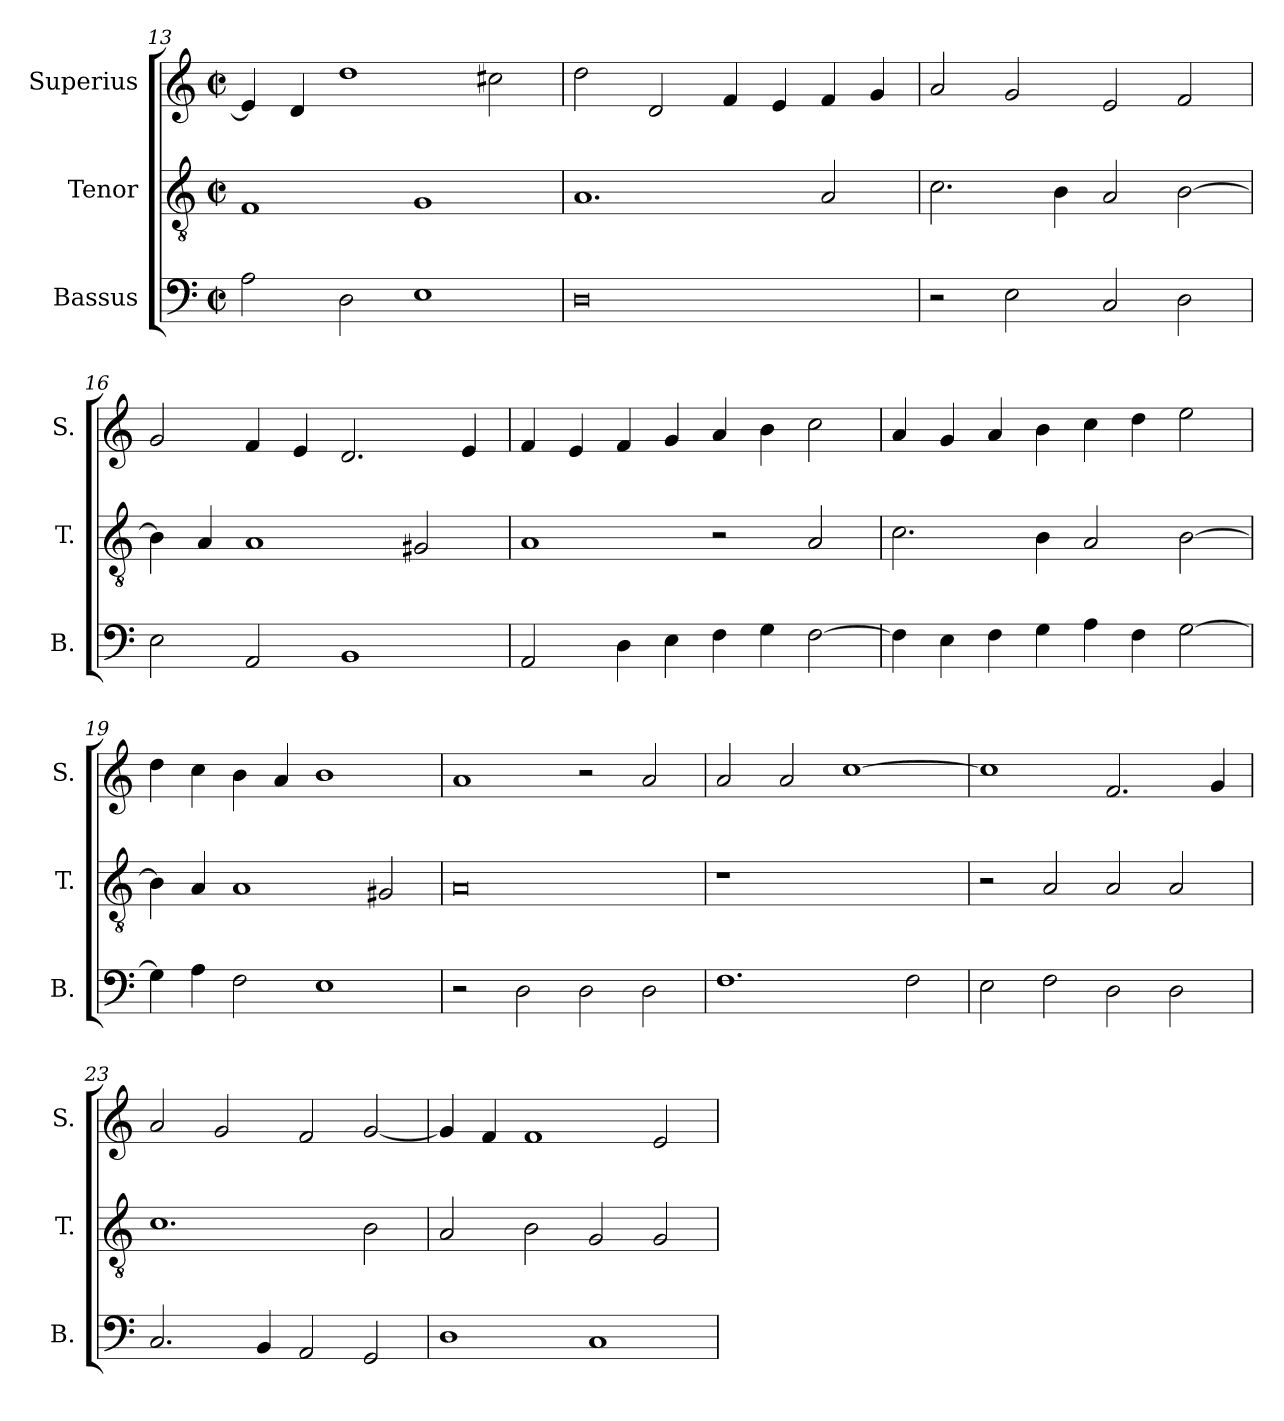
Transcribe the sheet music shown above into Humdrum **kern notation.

**kern	**kern	**kern
*part3	*part2	*part1
*staff3	*staff2	*staff1
*I"Bassus	*I"Tenor	*I"Superius
*I'B.	*I'T.	*I'S.
*clefF4	*clefGv2	*clefG2
*	*ITrd7c12	*
*k[]	*k[]	*k[]
*C:	*C:	*C:
*M2/2	*M2/2	*M2/2
*met(c|)	*met(c|)	*met(c|)
=13	=13	=13
2Ai\	1FFi	4ei/]
.	.	4di/
2Di\	.	1ddi
1Ei	1GGi	.
.	.	2cc#Xi\
!!LO:PB:g=z
=14	=14	=14
0Di	1.AAi	2ddi\
.	.	2di/
.	.	4fi/
.	.	4ei/
.	2AAi/	4fi/
.	.	4gi/
=15	=15	=15
2r	2.Ci\	2ai/
2Ei\	.	2gi/
.	4BBi\	.
2Ci/	2AAi/	2ei/
2Di\	[>2BBi\	2fi/
=16	=16	=16
2Ei\	4BBi\]	2gi/
.	4AAi/	.
2AAi/	1AAi	4fi/
.	.	4ei/
1BBi	.	2.di/
.	2GG#Xi/	.
.	.	4ei/
=17	=17	=17
2AAi/	1AAi	4fi/
.	.	4ei/
4Di\	.	4fi/
4Ei\	.	4gi/
4Fi\	2r	4ai/
4Gi\	.	4bi\
[>2Fi\	2AAi/	2cci\
!!LO:LB:g=z
=18	=18	=18
4Fi\]	2.Ci\	4ai/
4Ei\	.	4gi/
4Fi\	.	4ai/
4Gi\	4BBi\	4bi\
4Ai\	2AAi/	4cci\
4Fi\	.	4ddi\
[>2Gi\	[>2BBi\	2eei\
=19	=19	=19
4Gi\]	4BBi\]	4ddi\
4Ai\	4AAi/	4cci\
2Fi\	1AAi	4bi\
.	.	4ai/
1Ei	.	1bi
.	2GG#Xi/	.
=20	=20	=20
2r	0AAi	1ai
2Di\	.	.
2Di\	.	2r
2Di\	.	2ai/
=21	=21	=21
!	!LO:N:vis=1	!
1.Fi	1r	2ai/
.	.	2ai/
.	1ryy	[>1cci
2Fi\	.	.
=22	=22	=22
2Ei\	2r	1cci]
2Fi\	2AAi/	.
2Di\	2AAi/	2.fi/
2Di\	2AAi/	.
.	.	4gi/
!!LO:LB:g=z
=23	=23	=23
2.Ci/	1.Ci	2ai/
.	.	2gi/
4BBi/	.	.
2AAi/	.	2fi/
2GGi/	2BBi\	[<2gi/
=24	=24	=24
1Di	2AAi/	4gi/]
.	.	4fi/
.	2BBi\	1fi
1Ci	2GGi/	.
.	2GGi/	2ei/
=	=	=
*-	*-	*-
